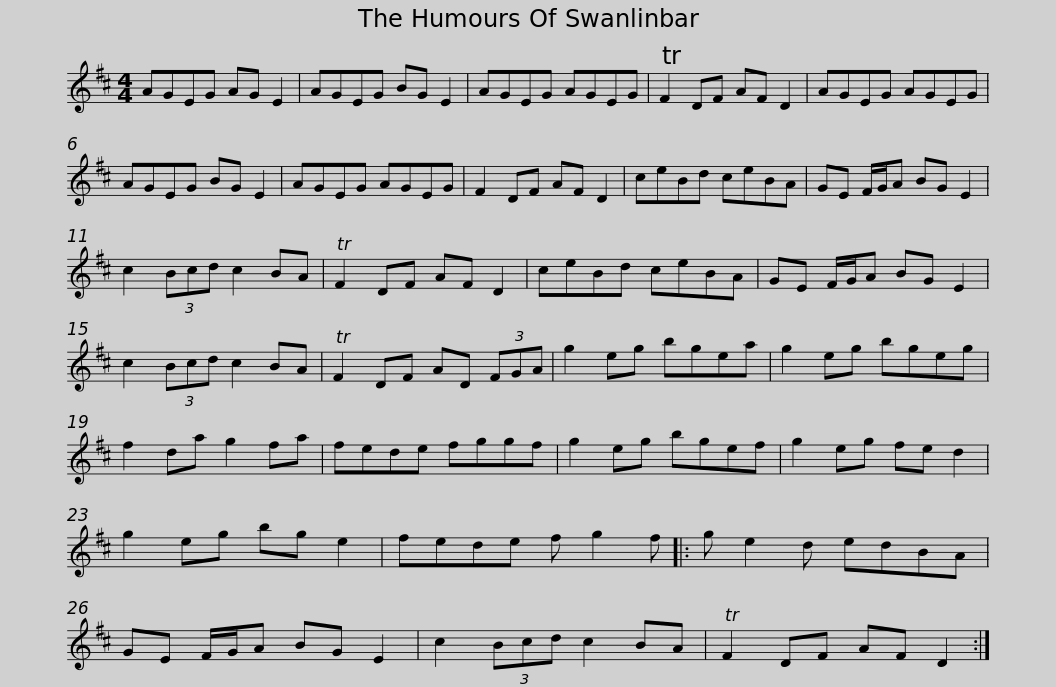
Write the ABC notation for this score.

X:1
L:1/8
M:4/4
I:linebreak $
K:D
V:1 treble
V:1
 AGEG AG E2 | AGEG BG E2 | AGEG AGEG | TF2 DF AF D2 | AGEG AGEG | %5
 AGEG BG E2 |$ AGEG AGEG | F2 DF AF D2 | ceBd ceBA | GE F/G/A BG E2 | %10
 c2 (3Bcd c2 BA | TF2 DF AF D2 |$ ceBd ceBA | GE F/G/A BG E2 | c2 (3Bcd c2 BA | %15
 TF2 DF AD (3FGA | g2 eg bgea | g2 eg bgeg |$ f2 da g2 fa | fede fggf | %20
 g2 eg bgef | g2 eg fe d2 | g2 eg bg e2 | fede f g2 f |:$ g e2 d edBA | %25
 GE F/G/A BG E2 | c2 (3Bcd c2 BA | TF2 DF AF D2 :| %28
